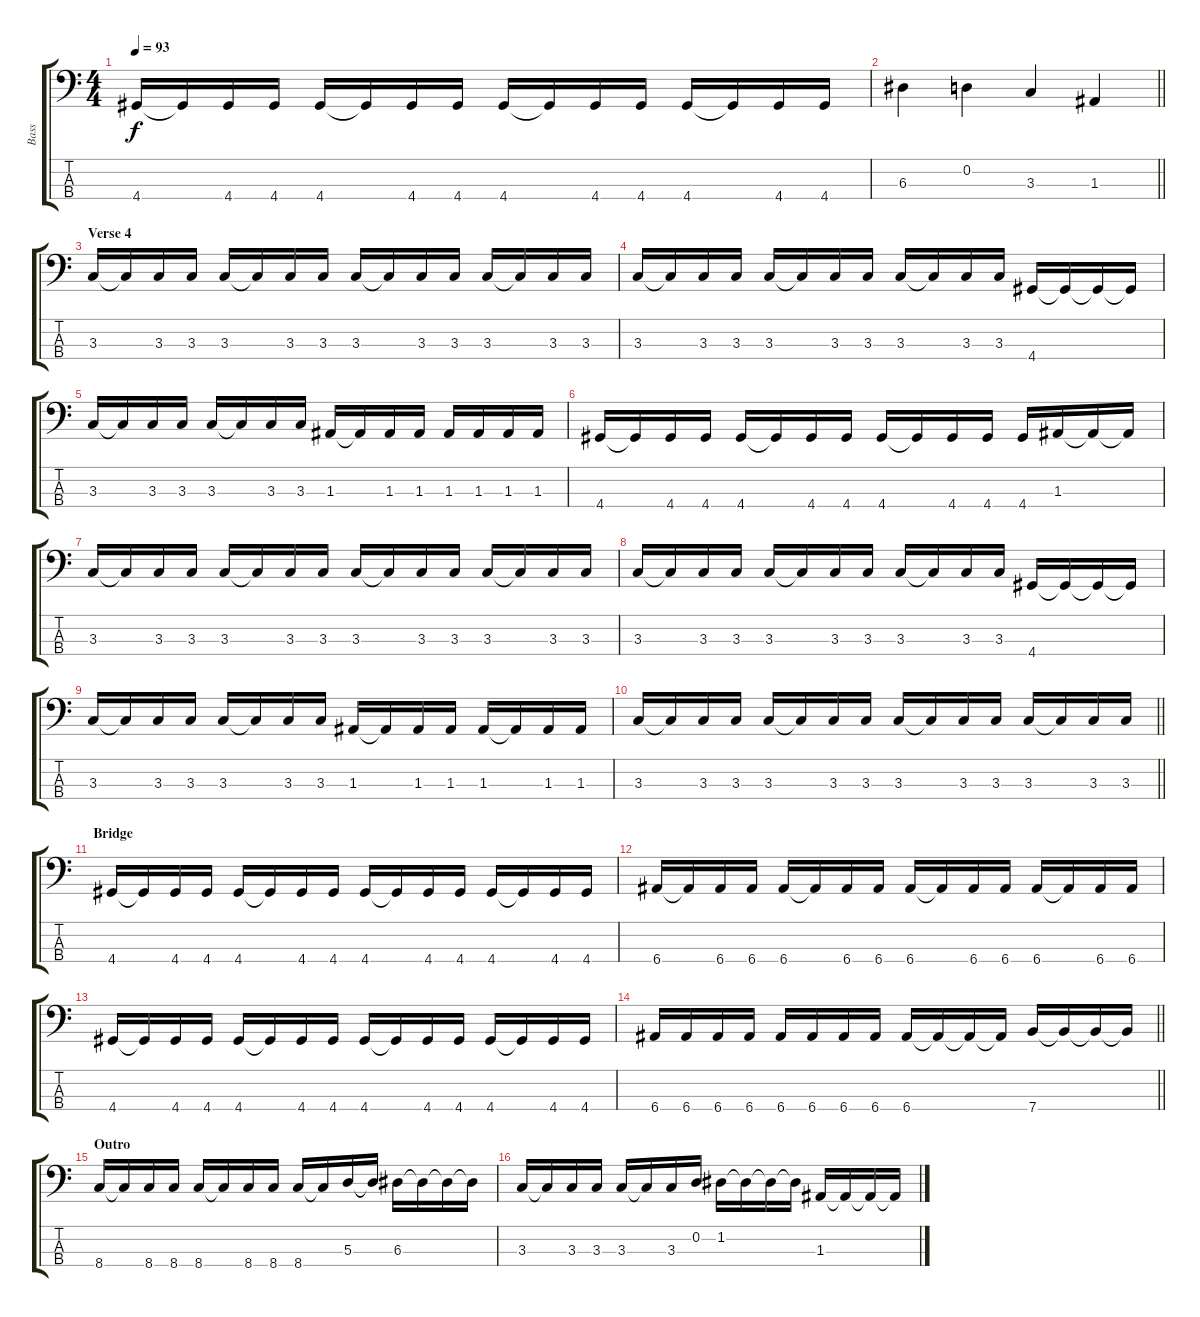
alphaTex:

\track ("Bass" "Bass") {instrument electricbassfinger}
\staff {score tabs}
\tuning (G2 D2 A1 E1) {hide}
\ts (4 4)
\tempo 93
\clef f4
\ks c
4.4.16{dy f} 4.4{t}.16 4.4.16 4.4.16 4.4.16 4.4{t}.16 4.4.16 4.4.16 4.4.16 4.4{t}.16 4.4.16 4.4.16 4.4.16 4.4{t}.16 4.4.16 4.4.16 |
\barLineRight lightlight
6.3.4 0.2.4 3.3.4 1.3.4 |
\section ("" "Verse 4")
3.3.16 3.3{t}.16 3.3.16 3.3.16 3.3.16 3.3{t}.16 3.3.16 3.3.16 3.3.16 3.3{t}.16 3.3.16 3.3.16 3.3.16 3.3{t}.16 3.3.16 3.3.16 |
3.3.16 3.3{t}.16 3.3.16 3.3.16 3.3.16 3.3{t}.16 3.3.16 3.3.16 3.3.16 3.3{t}.16 3.3.16 3.3.16 4.4.16 4.4{t}.16 4.4{t}.16 4.4{t}.16 |
3.3.16 3.3{t}.16 3.3.16 3.3.16 3.3.16 3.3{t}.16 3.3.16 3.3.16 1.3.16 1.3{t}.16 1.3.16 1.3.16 1.3.16 1.3.16 1.3.16 1.3.16 |
4.4.16 4.4{t}.16 4.4.16 4.4.16 4.4.16 4.4{t}.16 4.4.16 4.4.16 4.4.16 4.4{t}.16 4.4.16 4.4.16 4.4.16 1.3.16 1.3{t}.16 1.3{t}.16 |
3.3.16 3.3{t}.16 3.3.16 3.3.16 3.3.16 3.3{t}.16 3.3.16 3.3.16 3.3.16 3.3{t}.16 3.3.16 3.3.16 3.3.16 3.3{t}.16 3.3.16 3.3.16 |
3.3.16 3.3{t}.16 3.3.16 3.3.16 3.3.16 3.3{t}.16 3.3.16 3.3.16 3.3.16 3.3{t}.16 3.3.16 3.3.16 4.4.16 4.4{t}.16 4.4{t}.16 4.4{t}.16 |
3.3.16 3.3{t}.16 3.3.16 3.3.16 3.3.16 3.3{t}.16 3.3.16 3.3.16 1.3.16 1.3{t}.16 1.3.16 1.3.16 1.3.16 1.3{t}.16 1.3.16 1.3.16 |
\barLineRight lightlight
3.3.16 3.3{t}.16 3.3.16 3.3.16 3.3.16 3.3{t}.16 3.3.16 3.3.16 3.3.16 3.3{t}.16 3.3.16 3.3.16 3.3.16 3.3{t}.16 3.3.16 3.3.16 |
\section ("" "Bridge")
4.4.16 4.4{t}.16 4.4.16 4.4.16 4.4.16 4.4{t}.16 4.4.16 4.4.16 4.4.16 4.4{t}.16 4.4.16 4.4.16 4.4.16 4.4{t}.16 4.4.16 4.4.16 |
6.4.16 6.4{t}.16 6.4.16 6.4.16 6.4.16 6.4{t}.16 6.4.16 6.4.16 6.4.16 6.4{t}.16 6.4.16 6.4.16 6.4.16 6.4{t}.16 6.4.16 6.4.16 |
4.4.16 4.4{t}.16 4.4.16 4.4.16 4.4.16 4.4{t}.16 4.4.16 4.4.16 4.4.16 4.4{t}.16 4.4.16 4.4.16 4.4.16 4.4{t}.16 4.4.16 4.4.16 |
\barLineRight lightlight
6.4.16 6.4.16 6.4.16 6.4.16 6.4.16 6.4.16 6.4.16 6.4.16 6.4.16 6.4{t}.16 6.4{t}.16 6.4{t}.16 7.4.16 7.4{t}.16 7.4{t}.16 7.4{t}.16 |
\section ("" "Outro")
8.4.16 8.4{t}.16 8.4.16 8.4.16 8.4.16 8.4{t}.16 8.4.16 8.4.16 8.4.16 8.4{t}.16 5.3.16 5.3{t}.16 6.3.16 6.3{t}.16 6.3{t}.16 6.3{t}.16 |
3.3.16 3.3{t}.16 3.3.16 3.3.16 3.3.16 3.3{t}.16 3.3.16 0.2.16 1.2.16 1.2{t}.16 1.2{t}.16 1.2{t}.16 1.3.16 1.3{t}.16 1.3{t}.16 1.3{t}.16
